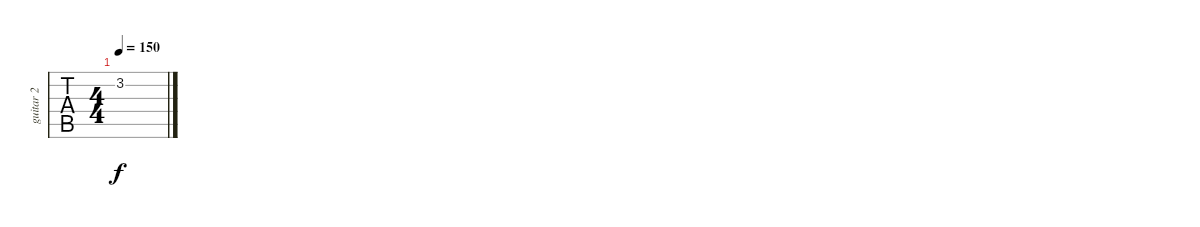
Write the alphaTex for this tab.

\track ("guitar 2" "guitar 2") {instrument distortionguitar}
\staff {tabs}
\tuning (E4 B3 G3 D3 A2 E2) {hide}
\ts (4 4)
\tempo 150
\clef g2
\ks c
3.2{t}.1{dy f}
